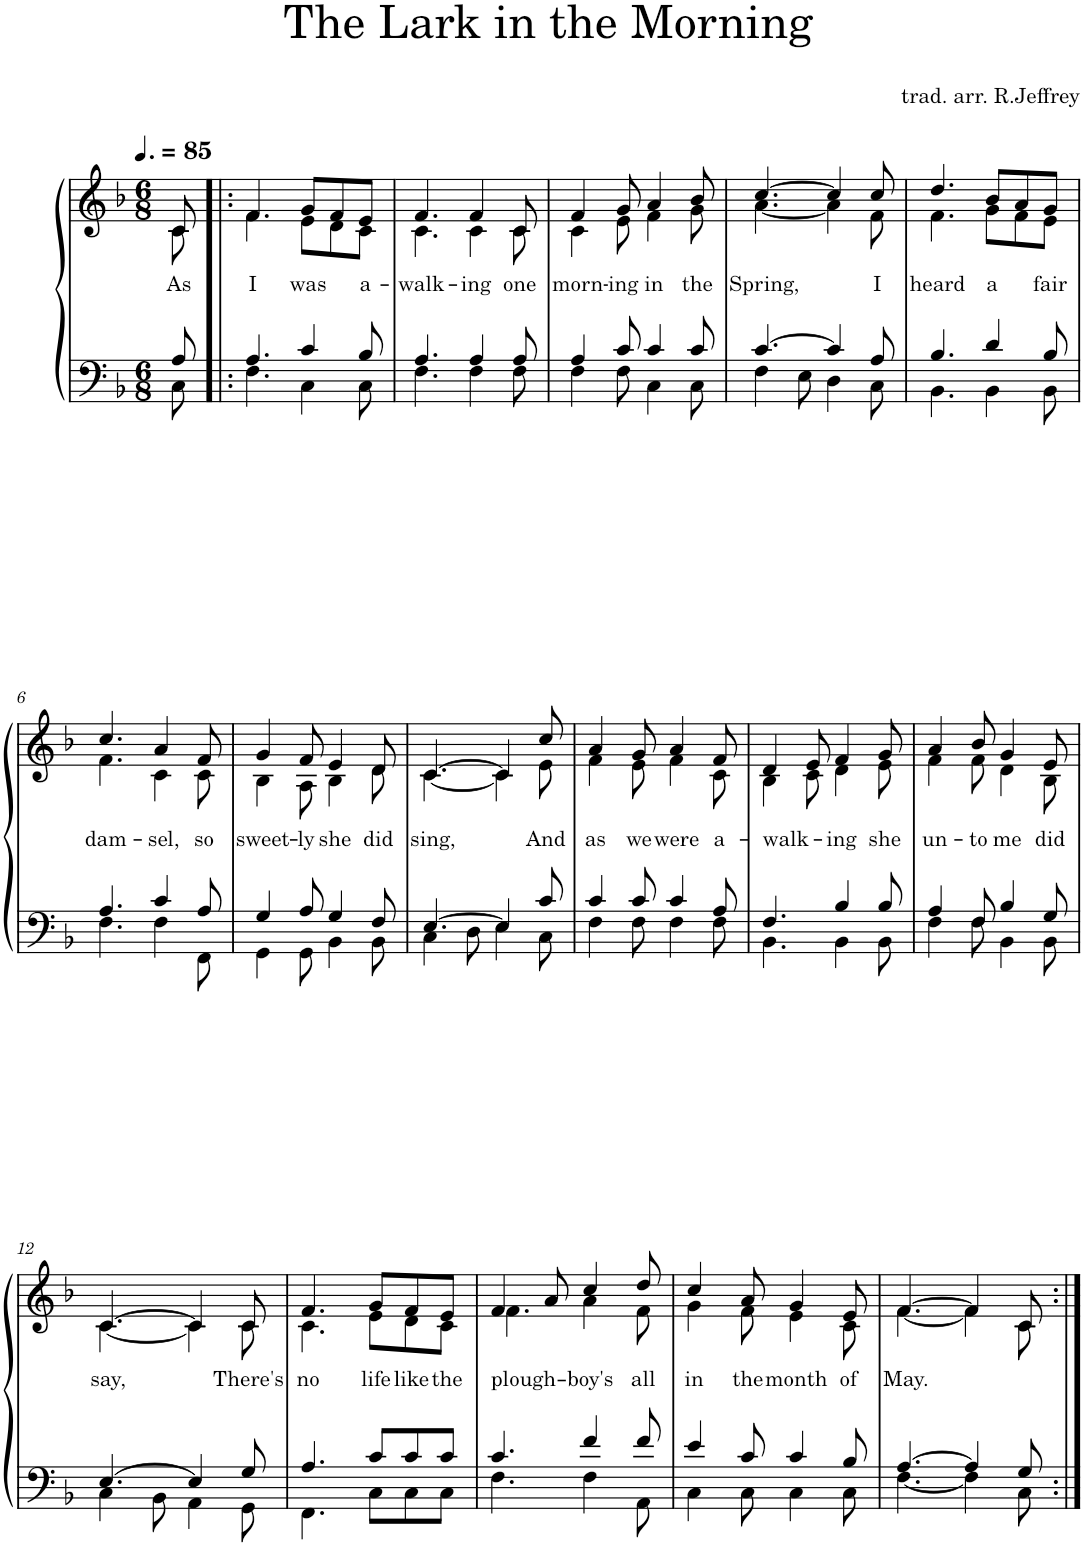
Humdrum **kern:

**kern	**kern	**text
*part1	*part1	*part1
*staff2	*staff1	*staff1
*I"Piano	*	*
*I'Pno.	*	*
*clefF4	*clefG2	*
*k[b-]	*k[b-]	*
*M6/8	*M6/8	*
*MM127	*MM127	*
=	=	=
*^	*	*
!	!	!	!LO:LY:b
*	*	*^	*
8A/	8C\	8c/	8c\	As
=1!|:	=1!|:	=1!|:	=1!|:	=1!|:
!	!	!	!	!LO:LY:b
4.A/	4.F\	4.f/	4.f\	I
!	!	!	!	!LO:LY:b
4c/	4C\	8g/L	8e\L	was
.	.	8f/	8d\	.
!	!	!	!	!LO:LY:b
8B-/	8C\	8e/J	8c\J	a-
=2	=2	=2	=2	=2
!	!	!	!	!LO:LY:b
4.A/	4.F\	4.f/	4.c\	-walk-
!	!	!	!	!LO:LY:b
4A/	4F\	4f/	4c\	-ing
!	!	!	!	!LO:LY:b
8A/	8F\	8c/	8c\	one
=3	=3	=3	=3	=3
!	!	!	!	!LO:LY:b
4A/	4F\	4f/	4c\	morn-
!	!	!	!	!LO:LY:b
8c/	8F\	8g/	8e\	-ing
!	!	!	!	!LO:LY:b
4c/	4C\	4a/	4f\	in
!	!	!	!	!LO:LY:b
8c/	8C\	8b-/	8g\	the
=4	=4	=4	=4	=4
!	!	!	!	!LO:LY:b
[4.c/	4F\	[4.cc/	[4.a\	Spring,
.	8E\	.	.	.
4c/]	4D\	4cc/]	4a\]	.
!	!	!	!	!LO:LY:b
8A/	8C\	8cc/	8f\	I
=5	=5	=5	=5	=5
!	!	!	!	!LO:LY:b
4.B-/	4.BB-\	4.dd/	4.f\	heard
!	!	!	!	!LO:LY:b
4d/	4BB-\	8b-/L	8g\L	a
.	.	8a/	8f\	.
!	!	!	!	!LO:LY:b
8B-/	8BB-\	8g/J	8e\J	fair
!!LO:LB:g=z	!!
=6	=6	=6	=6	=6
!	!	!	!	!LO:LY:b
4.A/	4.F\	4.cc/	4.f\	dam-
!	!	!	!	!LO:LY:b
4c/	4F\	4a/	4c\	-sel,
!	!	!	!	!LO:LY:b
8A/	8FF\	8f/	8c\	so
=7	=7	=7	=7	=7
!	!	!	!	!LO:LY:b
4G/	4GG\	4g/	4B-\	sweet-
!	!	!	!	!LO:LY:b
8A/	8GG\	8f/	8A\	-ly
!	!	!	!	!LO:LY:b
4G/	4BB-\	4e/	4B-\	she
!	!	!	!	!LO:LY:b
8F/	8BB-\	8d/	8d\	did
=8	=8	=8	=8	=8
!	!	!	!	!LO:LY:b
[4.E/	4C\	[4.c/	[4.c\	sing,
.	8D\	.	.	.
4E/]	4E\	4c/]	4c\]	.
!	!	!	!	!LO:LY:b
8c/	8C\	8cc/	8e\	And
=9	=9	=9	=9	=9
!	!	!	!	!LO:LY:b
4c/	4F\	4a/	4f\	as
!	!	!	!	!LO:LY:b
8c/	8F\	8g/	8e\	we
!	!	!	!	!LO:LY:b
4c/	4F\	4a/	4f\	were
!	!	!	!	!LO:LY:b
8A/	8F\	8f/	8c\	a-
=10	=10	=10	=10	=10
!	!	!	!	!LO:LY:b
4.F/	4.BB-\	4d/	4B-\	-walk-
.	.	8e/	8c\	.
!	!	!	!	!LO:LY:b
4B-/	4BB-\	4f/	4d\	ing
!	!	!	!	!LO:LY:b
8B-/	8BB-\	8g/	8e\	she
=11	=11	=11	=11	=11
!	!	!	!	!LO:LY:b
4A/	4F\	4a/	4f\	un-
!	!	!	!	!LO:LY:b
8F/	8F\	8b-/	8f\	-to
!	!	!	!	!LO:LY:b
4B-/	4BB-\	4g/	4d\	me
!	!	!	!	!LO:LY:b
8G/	8BB-\	8e/	8B-\	did
!!LO:LB:g=z	!!
=12	=12	=12	=12	=12
!	!	!	!	!LO:LY:b
[4.E/	4C\	[4.c/	[4.c\	say,
.	8BB-\	.	.	.
4E/]	4AA\	4c/]	4c\]	.
!	!	!	!	!LO:LY:b
8G/	8GG\	8c/	8c\	There's
=13	=13	=13	=13	=13
!	!	!	!	!LO:LY:b
4.A/	4.FF\	4.f/	4.c\	no
!	!	!	!	!LO:LY:b
8c/L	8C\L	8g/L	8e\L	life
!	!	!	!	!LO:LY:b
8c/	8C\	8f/	8d\	like
!	!	!	!	!LO:LY:b
8c/J	8C\J	8e/J	8c\J	the
=14	=14	=14	=14	=14
!	!	!	!	!LO:LY:b
4.c/	4.F\	4f/	4.f\	plough-
.	.	8a/	.	.
!	!	!	!	!LO:LY:b
4f/	4F\	4cc/	4a\	boy's
!	!	!	!	!LO:LY:b
8f/	8AA\	8dd/	8f\	all
=15	=15	=15	=15	=15
!	!	!	!	!LO:LY:b
4e/	4C\	4cc/	4g\	in
!	!	!	!	!LO:LY:b
8c/	8C\	8a/	8f\	the
!	!	!	!	!LO:LY:b
4c/	4C\	4g/	4e\	month
!	!	!	!	!LO:LY:b
8B-/	8C\	8e/	8c\	of
=16	=16	=16	=16	=16
!	!	!	!	!LO:LY:b
[4.A/	[4.F\	[4.f/	[4.f\	May.
4A/]	4F\]	4f/]	4f\]	.
8G/	8C\	8c/	8c\	.
*v	*v	*	*	*
*	*v	*v	*
=:|!	=:|!	=:|!
*-	*-	*-
